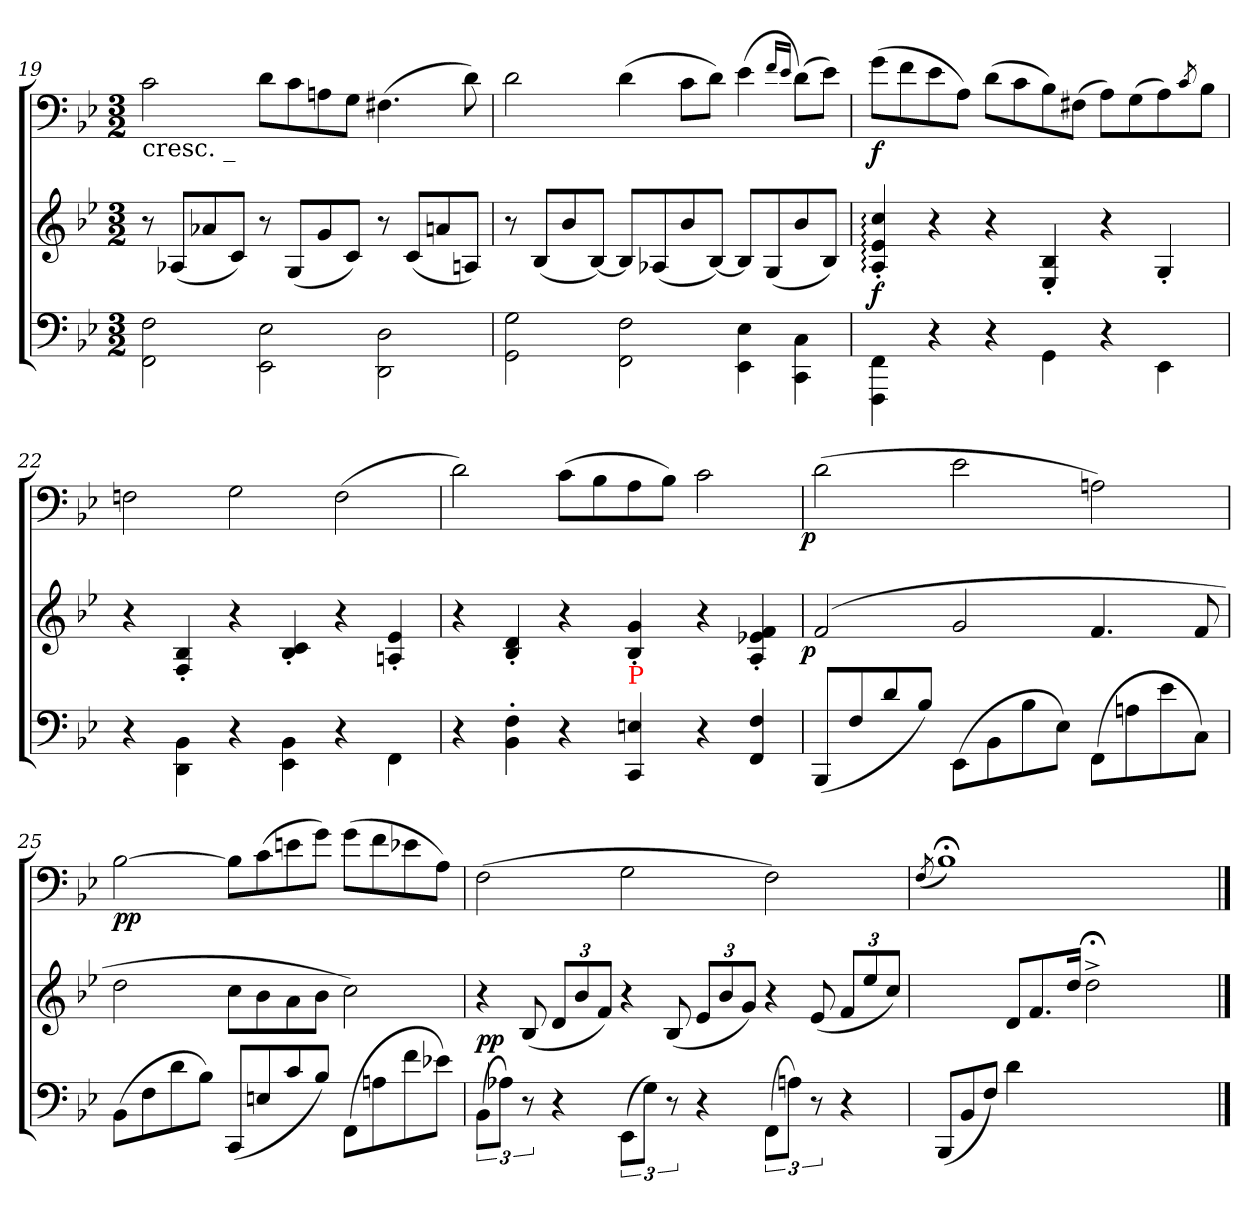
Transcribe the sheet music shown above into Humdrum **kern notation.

**kern	**kern	**dynam	**kern	**dynam
*part2	*part2	*part2	*part1	*part1
*staff3	*staff2	*staff2/3	*staff1	*staff1
*clefF4	*clefG2	*	*clefF4	*
*k[b-e-]	*k[b-e-]	*	*k[b-e-]	*
*M3/2	*M3/2	*	*M3/2	*
=19	=19	=19	=19	=19
!	!	!	!LO:TX:b:t=cresc. _	!
2F\ 2FF\	8r	.	2c	.
.	(>8A-XL	.	.	.
.	8a-X	.	.	.
.	8cJ)	.	.	.
2E-\ 2EE-\	8r	.	8dL	.
.	(>8G/L	.	8c	.
.	8g	.	8An	.
.	8cJ)	.	8GJ	.
2D\ 2DD\	8r	.	(>4.F#X	.
.	(<8cL	.	.	.
.	8an	.	.	.
.	8AnJ)	.	8d)	.
=20	=20	=20	=20	=20
2G\ 2GG\	8r	.	2d	.
.	(>8B-/L	.	.	.
.	8b-	.	.	.
.	[8B-/J)	.	.	.
2F\ 2FF\	8B-/L]	.	(>4d	.
.	(>8A-X	.	.	.
.	8b-	.	8cL	.
.	[8B-/J)	.	8dJ)	.
4E-\ 4EE-\	8B-/L]	.	(>4e-	.
.	(>8G/	.	.	.
.	.	.	16qqf/LL	.
.	.	.	16qqe-/JJ	.
4C\ 4CC\	8b-	.	(>8dL)	.
.	8B-/J)	.	8e-J)	.
=21	=21	=21	=21	=21
4FF\ 4FFF\	4cc:'>/ 4e-:'>/ 4A:'>/	f	(>8gL	f
.	.	.	8f	.
4r	4r	.	8e-	.
.	.	.	8AJ)	.
4r	4r	.	(>8dL	.
.	.	.	8c	.
4GG\	4B-'>/ 4E-'>/	.	8B-)	.
.	.	.	(>8F#XJ	.
4r	4r	.	8AL)	.
.	.	.	(>8G	.
4EE-\	4G'>/	.	8A)	.
.	.	.	8qc/	.
.	.	.	8B-J	.
=22	=22	=22	=22	=22
4r	4r	.	2Fn	.
4BB-\ 4DD\	4B-'>/ 4F'>/	.	.	.
4r	4r	.	2G	.
4BB-\ 4EE-\	4c'< 4B-'<	.	.	.
4r	4r	.	(>2F	.
4FF\	4e-'>/ 4An'>/	.	.	.
=23	=23	=23	=23	=23
4r	4r	.	2d)	.
4F'> 4BB-'>	4d'< 4B-'<	.	.	.
4r	4r	.	(>8cL	.
.	.	.	8B-	.
!LO:TX:a:color=red:t=P	!	!	!	!
4En 4CC	4g'< 4B-'<	.	8A	.
.	.	.	8B-J)	.
4r	4r	.	2c	.
4F 4FF	4f'< 4e-X'< 4A'<	.	.	.
=24	=24	=24	=24	=24
!	!	!LO:DY:rj	!	!LO:DY:rj
(>8BBB-L	(>2f	p	(>2d	p
8F	.	.	.	.
8d	.	.	.	.
8B-J)	.	.	.	.
(>8EE-\L	2g	.	2e-	.
8BB-	.	.	.	.
8B-	.	.	.	.
8E-J)	.	.	.	.
(>8FFL	4.f	.	2An)	.
8An	.	.	.	.
8e-	.	.	.	.
8CJ)	8f	.	.	.
=25	=25	=25	=25	=25
(>8BB-L	2dd	.	[2B-	pp
8F	.	.	.	.
8d	.	.	.	.
8B-J)	.	.	.	.
(>8CCL	8ccL	.	8B-L]	.
8En	8b-	.	(>8c	.
8c	8a	.	8en	.
8B-J)	8b-J	.	8gJ)	.
(>8FFL	2cc)	.	(>8gL	.
8An	.	.	8f	.
8f\	.	.	8e-X	.
8e-XJ)	.	.	8AJ)	.
=26	=26	=26	=26	=26
*	*Xtuplet	*	*	*
(>12BB-L	6r	pp	(>2F	.
12A-XJ)	.	.	.	.
12r	(<12B-/	.	.	.
*	*tuplet	*	*	*
*	*Xbrackettup	*	*	*
4r	12dL	.	.	.
.	12b-	.	.	.
.	12fJ)	.	.	.
*	*Xtuplet	*	*	*
(>12EE-\L	6r	.	2G	.
12GJ)	.	.	.	.
12r	(<12B-/	.	.	.
*	*tuplet	*	*	*
4r	12e-L	.	.	.
.	12b-	.	.	.
.	12gJ)	.	.	.
*	*Xtuplet	*	*	*
(>12FF\L	6r	.	2F)	.
12AnJ)	.	.	.	.
12r	(<12e-	.	.	.
*	*tuplet	*	*	*
4r	12f/L	.	.	.
.	12ee-	.	.	.
.	12ccJ)	.	.	.
=27	=27	=27	=27	=27
.	.	.	(<8qF/	.
*Xtuplet	*	*	*	*
!	!	!	!LO:N:vis=1	!
(<12BBB-L	4ryy	.	1.B-;<)	.
12BB-	.	.	.	.
12FJ)	.	.	.	.
*	*Xtuplet	*	*	*
6d\	12d/L	.	.	.
.	12.f/	.	.	.
12ryy	.	.	.	.
.	24ddJk	.	.	.
!	!LO:N:vis=2	!	!	!
2ryy	1dd;<^<	.	.	.
2ryy	.	.	.	.
==	==	==	==	==
*-	*-	*-	*-	*-
